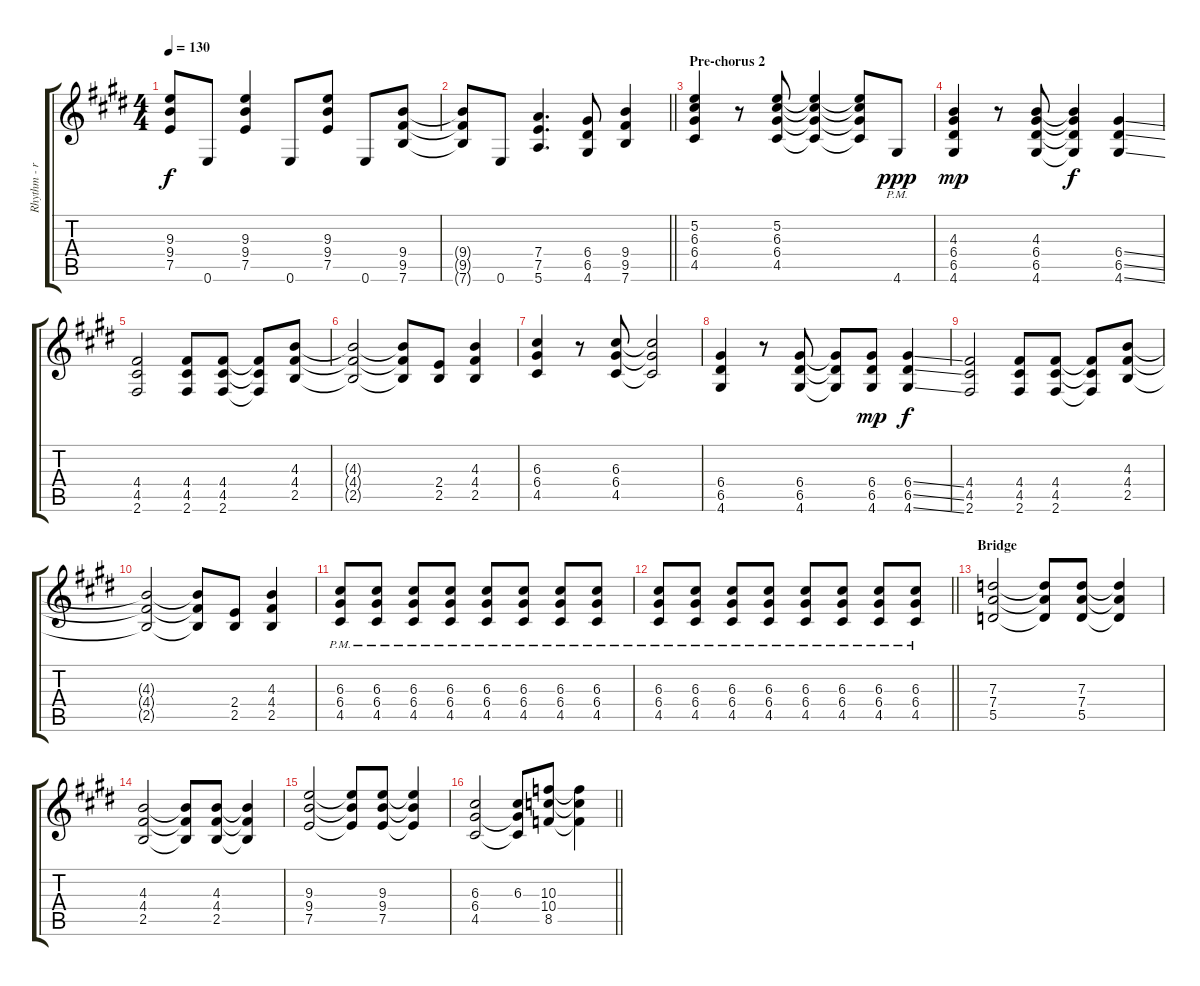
\track ("Rhythm - right" "Rhythm - r") {instrument overdrivenguitar}
\staff {score tabs}
\tuning (E4 B3 G3 D3 A2 E2) {hide}
\ts (4 4)
\tempo 130
\clef g2
\ks e
(9.3{t} 9.4{t} 7.5{t}).8{dy f} 0.6.8 (9.3 9.4 7.5).4 0.6.8 (9.3 9.4 7.5).8 0.6.8 (9.4 9.5 7.6).8 |
\barLineRight lightlight
\ks c#minor
(9.4{t} 9.5{t} 7.6{t}).8 0.6.8 (7.4 7.5 5.6).4{d} (6.4 6.5 4.6).8 (9.4 9.5 7.6).4 |
\section ("" "Pre-chorus 2")
\ks e
(5.2 6.3 6.4 4.5).4 r.8 (5.2 6.3 6.4 4.5).8 (5.2{t} 6.3{t} 6.4{t} 4.5{t}).4 (5.2{t} 6.3{t} 6.4{t} 4.5{t}).8 4.6{pm}.8{dy ppp} |
\ks c#minor
(4.3 6.4 6.5 4.6).4{dy mp} r.8 (4.3 6.4 6.5 4.6).8 (4.3{t} 6.4{t} 6.5{t} 4.6{t}).4{dy f} (6.4{ss} 6.5{ss} 4.6{ss}).4 |
\ks e
(4.4 4.5 2.6).2 (4.4 4.5 2.6).8 (4.4 4.5 2.6).8 (4.4{t} 4.5{t} 2.6{t}).8 (4.3 4.4 2.5).8 |
\ks c#minor
(4.3{t} 4.4{t} 2.5{t}).2 (4.3{t} 4.4{t} 2.5{t}).8 (2.4 2.5).8 (4.3 4.4 2.5).4 |
\ks e
(6.3 6.4 4.5).4 r.8 (6.3 6.4 4.5).8 (6.3{t} 6.4{t} 4.5{t}).2 |
\ks c#minor
(6.4 6.5 4.6).4 r.8 (6.4 6.5 4.6).8 (6.4{t} 6.5{t} 4.6{t}).8 (6.4 6.5 4.6).8{dy mp} (6.4{ss} 6.5{ss} 4.6{ss}).4{dy f} |
\ks e
(4.4 4.5 2.6).2 (4.4 4.5 2.6).8 (4.4 4.5 2.6).8 (4.4{t} 4.5{t} 2.6{t}).8 (4.3 4.4 2.5).8 |
\ks c#minor
(4.3{t} 4.4{t} 2.5{t}).2 (4.3{t} 4.4{t} 2.5{t}).8 (2.4 2.5).8 (4.3 4.4 2.5).4 |
\ks e
(6.3{pm} 6.4{pm} 4.5{pm}).8 (6.3{pm} 6.4{pm} 4.5{pm}).8 (6.3{pm} 6.4{pm} 4.5{pm}).8 (6.3{pm} 6.4{pm} 4.5{pm}).8 (6.3{pm} 6.4{pm} 4.5{pm}).8 (6.3{pm} 6.4{pm} 4.5{pm}).8 (6.3{pm} 6.4{pm} 4.5{pm}).8 (6.3{pm} 6.4{pm} 4.5{pm}).8 |
\barLineRight lightlight
\ks c#minor
(6.3{pm} 6.4{pm} 4.5{pm}).8 (6.3{pm} 6.4{pm} 4.5{pm}).8 (6.3{pm} 6.4{pm} 4.5{pm}).8 (6.3{pm} 6.4{pm} 4.5{pm}).8 (6.3{pm} 6.4{pm} 4.5{pm}).8 (6.3{pm} 6.4{pm} 4.5{pm}).8 (6.3{pm} 6.4{pm} 4.5{pm}).8 (6.3{pm} 6.4{pm} 4.5{pm}).8 |
\section ("" "Bridge")
\ks e
(7.3 7.4 5.5).2 (7.3{t} 7.4{t} 5.5{t}).8 (7.3 7.4 5.5).8 (7.3{t} 7.4{t} 5.5{t}).4 |
\ks c#minor
(4.3 4.4 2.5).2 (4.3{t} 4.4{t} 2.5{t}).8 (4.3 4.4 2.5).8 (4.3{t} 4.4{t} 2.5{t}).4 |
\ks e
(9.3 9.4 7.5).2 (9.3{t} 9.4{t} 7.5{t}).8 (9.3 9.4 7.5).8 (9.3{t} 9.4{t} 7.5{t}).4 |
\barLineRight lightlight
\ks c#minor
(6.3 6.4 4.5).2 (6.3 6.4{t} 4.5{t}).8 (10.3 10.4 8.5).8 (10.3{t} 10.4{t} 8.5{t}).4
